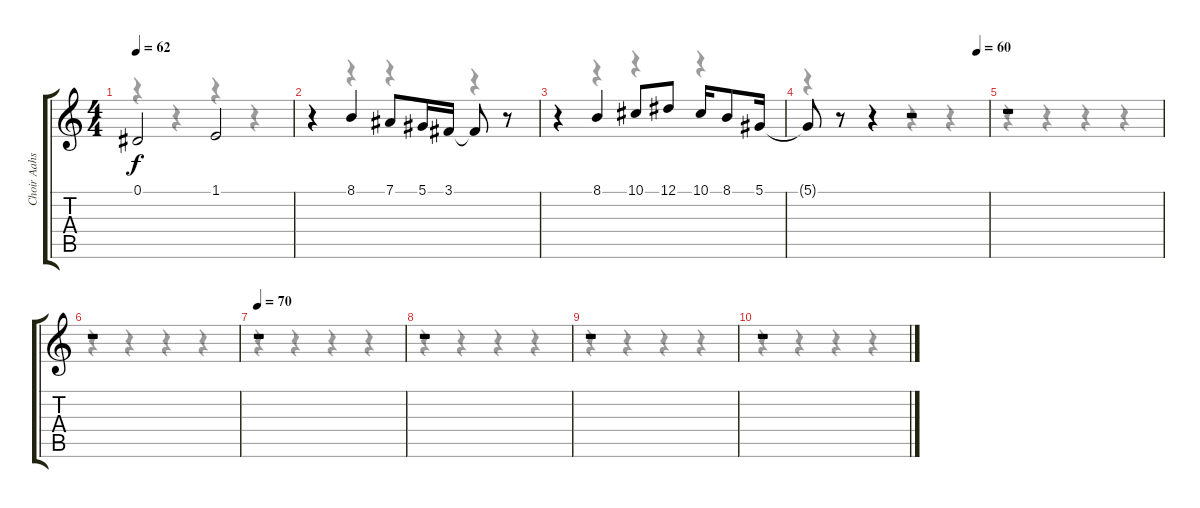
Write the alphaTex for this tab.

\track ("Choir Aahs (Duff_Izzy)" "Choir Aahs") {instrument choiraahs}
\staff {score tabs}
\tuning (Eb4 Bb3 Gb3 Db3 Ab2 Eb2) {hide}
\voice
\ts (4 4)
\tempo 62
\clef g2
\ks c
0.1.2{dy f} 1.1.2 |
r.4 8.1.4 7.1.8 5.1.16 3.1.16 3.1{t}.8 r.8 |
r.4 8.1.4 10.1.8 12.1.8 10.1.16 8.1.8 5.1.16 |
\tempo (60 0.9375)
5.1{t}.8 r.8 r.4 r.2 |
r.1 |
r.1 |
\tempo 70
r.1 |
r.1 |
r.1 |
r.1
\voice
\clef g2
\ottava regular
\simile none
\ks c
r.4{dy f} r.4 r.4 r.4 |
r.4 r.4 r.4 r.4 |
r.4 r.4 r.4 r.4 |
r.4 r.4 r.4 r.4 |
r.4 r.4 r.4 r.4 |
r.4 r.4 r.4 r.4 |
r.4 r.4 r.4 r.4 |
r.4 r.4 r.4 r.4 |
r.4 r.4 r.4 r.4 |
r.4 r.4 r.4 r.4
